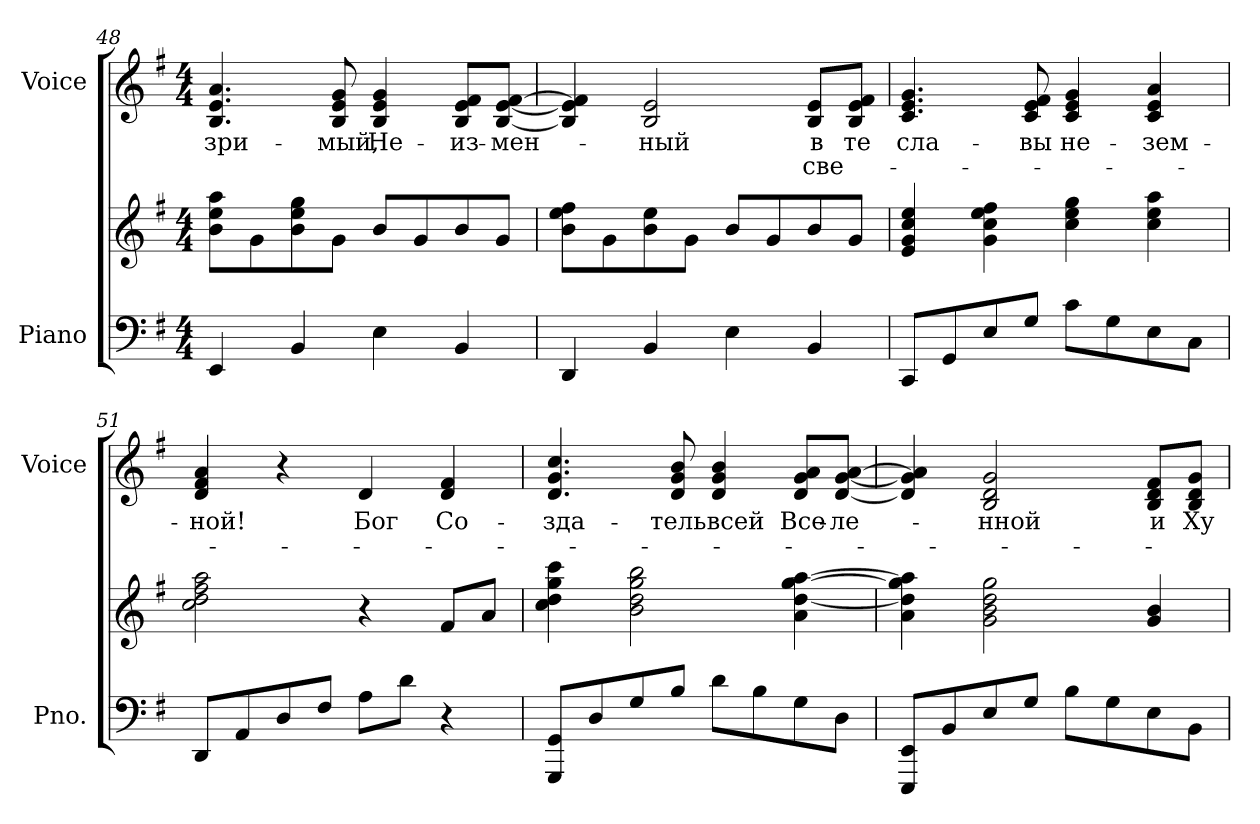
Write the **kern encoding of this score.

**kern	**kern	**kern	**text	**text
*part2	*part2	*part1	*part1	*part1
*staff3	*staff2	*staff1	*staff1	*staff1
*I"Piano	*	*I"Voice	*	*
*I'Pno.	*	*I'Voice	*	*
*clefF4	*clefG2	*clefG2	*	*
*k[f#]	*k[f#]	*k[f#]	*	*
*G:	*G:	*G:	*	*
*M4/4	*M4/4	*M4/4	*	*
=48	=48	=48	=48	=48
!	!	!	!LO:LY:b:color=#000000	!
4EEi/	8bi\ 8eei 8aaiL	4.Bi/ 4.ei 4.ai	-зри-	.
.	8gi\	.	.	.
4BBi/	8bi\ 8eei 8ggi	.	.	.
!	!	!	!LO:LY:b:color=#000000	!
.	8gi\J	8Bi/ 8ei 8gi	-мый,	.
!	!	!	!LO:LY:b:color=#000000	!
4Ei\	8bi/L	4Bi/ 4ei 4gi	Не-	.
.	8gi/	.	.	.
!	!	!	!LO:LY:b:color=#000000	!
4BBi/	8bi/	8Bi/ 8ei/ 8f#i/L	-из-	.
!	!	!	!LO:LY:b:color=#000000	!
.	8gi/J	[<8Bi/ [<8ei/ [>8f#i/J	-мен-	.
=49	=49	=49	=49	=49
4DDi/	8bi\ 8eei 8ff#iL	4Bi/] 4ei] 4f#i]	.	.
.	8gi\	.	.	.
!	!	!	!LO:LY:b:color=#000000	!
4BBi/	8bi\ 8eei	2Bi/ 2ei	-ный	.
.	8gi\J	.	.	.
4Ei\	8bi/L	.	.	.
.	8gi/	.	.	.
!	!	!	!LO:LY:b:color=#000000	!LO:LY:b:color=#000000
4BBi/	8bi/	8Bi/ 8ei/L	в	све-
!	!	!	!LO:LY:b:color=#000000	!
.	8gi/J	8Bi/ 8ei/ 8f#i/J	-те	.
=50	=50	=50	=50	=50
!	!	!	!LO:LY:b:color=#000000	!
8CCi/L	4ei/ 4gi 4cci 4eei	4.ci/ 4.ei 4.gi	сла-	.
8GGi/	.	.	.	.
8Ei/	4gi\ 4cci 4eei 4ff#i	.	.	.
!	!	!	!LO:LY:b:color=#000000	!
8Gi/J	.	8ci/ 8ei 8f#i	-вы	.
!	!	!	!LO:LY:b:color=#000000	!
8ci\L	4cci\ 4eei 4ggi	4ci/ 4ei 4gi	не-	.
8Gi\	.	.	.	.
!	!	!	!LO:LY:b:color=#000000	!
8Ei\	4cci\ 4eei 4aai	4ci/ 4ei 4ai	-зем-	.
8Ci\J	.	.	.	.
!!LO:LB:g=z
=51	=51	=51	=51	=51
!	!	!	!LO:LY:b:color=#000000	!
8DDi/L	2cci\ 2ddi 2ff#i 2aai	4di/ 4f#i 4ai	-ной!	.
8AAi/	.	.	.	.
8Di/	.	4r	.	.
8F#i/J	.	.	.	.
!	!	!	!LO:LY:b:color=#000000	!
8Ai\L	4r	4di/	Бог	.
8di\J	.	.	.	.
!	!	!	!LO:LY:b:color=#000000	!
4r	8f#i/L	4di/ 4f#i	Со-	.
.	8ai/J	.	.	.
=52	=52	=52	=52	=52
!	!	!	!LO:LY:b:color=#000000	!
8GGGi/ 8GGiL	4cci\ 4ddi 4ggi 4ccci	4.di/ 4.gi 4.cci	-зда-	.
8Di/	.	.	.	.
8Gi/	2bi\ 2ddi 2ggi 2bbi	.	.	.
!	!	!	!LO:LY:b:color=#000000	!
8Bi/J	.	8di/ 8gi 8bi	-тель	.
!	!	!	!LO:LY:b:color=#000000	!
8di\L	.	4di/ 4gi 4bi	всей	.
8Bi\	.	.	.	.
!	!	!	!LO:LY:b:color=#000000	!
8Gi\	4ai\ [<4ddi [<4ggi [>4aai	8di/ 8gi/ 8ai/L	Все-	.
!	!	!	!LO:LY:b:color=#000000	!
8Di\J	.	[<8di/ [<8gi/ [>8ai/J	-ле-	.
=53	=53	=53	=53	=53
8EEEi/ 8EEiL	4ai\ 4ddi] 4ggi] 4aai]	4di/] 4gi] 4ai]	.	.
8BBi/	.	.	.	.
!	!	!	!LO:LY:b:color=#000000	!
8Ei/	2gi\ 2bi 2ddi 2ggi	2Bi/ 2di 2gi	-нной	.
8Gi/J	.	.	.	.
8Bi\L	.	.	.	.
8Gi\	.	.	.	.
!	!	!	!LO:LY:b:color=#000000	!
8Ei\	4gi/ 4bi	8Bi/ 8di/ 8f#i/L	и	.
!	!	!	!LO:LY:b:color=#000000	!
8BBi\J	.	8Bi/ 8di/ 8gi/J	Ху-	.
=	=	=	=	=
*-	*-	*-	*-	*-
